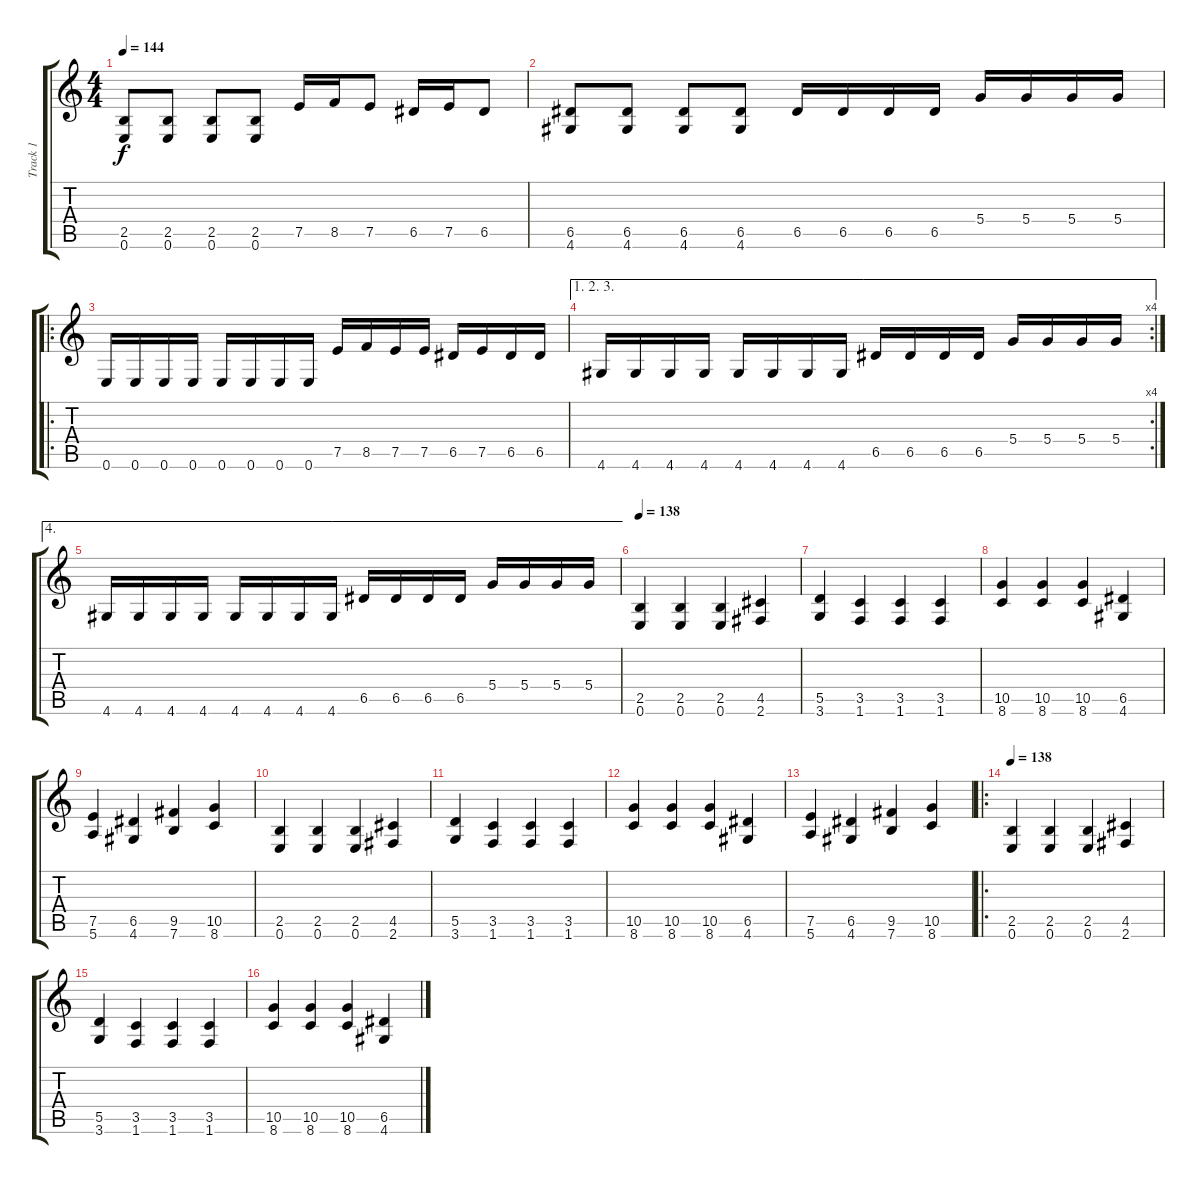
\track ("Track 1" "Track 1") {instrument distortionguitar}
\staff {score tabs}
\tuning (E4 B3 G3 D3 A2 E2) {hide}
\ts (4 4)
\tempo 144
\clef g2
\ks c
(2.5 0.6).8{dy f} (2.5 0.6).8 (2.5 0.6).8 (2.5 0.6).8 7.5.16 8.5.16 7.5.8 6.5.16 7.5.16 6.5.8 |
(6.5 4.6).8 (6.5 4.6).8 (6.5 4.6).8 (6.5 4.6).8 6.5.16 6.5.16 6.5.16 6.5.16 5.4.16 5.4.16 5.4.16 5.4.16 |
\ro
0.6.16 0.6.16 0.6.16 0.6.16 0.6.16 0.6.16 0.6.16 0.6.16 7.5.16 8.5.16 7.5.16 7.5.16 6.5.16 7.5.16 6.5.16 6.5.16 |
\ae (1 2 3)
\rc 4
4.6.16 4.6.16 4.6.16 4.6.16 4.6.16 4.6.16 4.6.16 4.6.16 6.5.16 6.5.16 6.5.16 6.5.16 5.4.16 5.4.16 5.4.16 5.4.16 |
\ae 4
4.6.16 4.6.16 4.6.16 4.6.16 4.6.16 4.6.16 4.6.16 4.6.16 6.5.16 6.5.16 6.5.16 6.5.16 5.4.16 5.4.16 5.4.16 5.4.16 |
\tempo 138
(2.5 0.6).4 (2.5 0.6).4 (2.5 0.6).4 (4.5 2.6).4 |
(5.5 3.6).4 (3.5 1.6).4 (3.5 1.6).4 (3.5 1.6).4 |
(10.5 8.6).4 (10.5 8.6).4 (10.5 8.6).4 (6.5 4.6).4 |
(7.5 5.6).4 (6.5 4.6).4 (9.5 7.6).4 (10.5 8.6).4 |
(2.5 0.6).4 (2.5 0.6).4 (2.5 0.6).4 (4.5 2.6).4 |
(5.5 3.6).4 (3.5 1.6).4 (3.5 1.6).4 (3.5 1.6).4 |
(10.5 8.6).4 (10.5 8.6).4 (10.5 8.6).4 (6.5 4.6).4 |
(7.5 5.6).4 (6.5 4.6).4 (9.5 7.6).4 (10.5 8.6).4 |
\ro
\tempo 138
(2.5 0.6).4 (2.5 0.6).4 (2.5 0.6).4 (4.5 2.6).4 |
(5.5 3.6).4 (3.5 1.6).4 (3.5 1.6).4 (3.5 1.6).4 |
(10.5 8.6).4 (10.5 8.6).4 (10.5 8.6).4 (6.5 4.6).4
